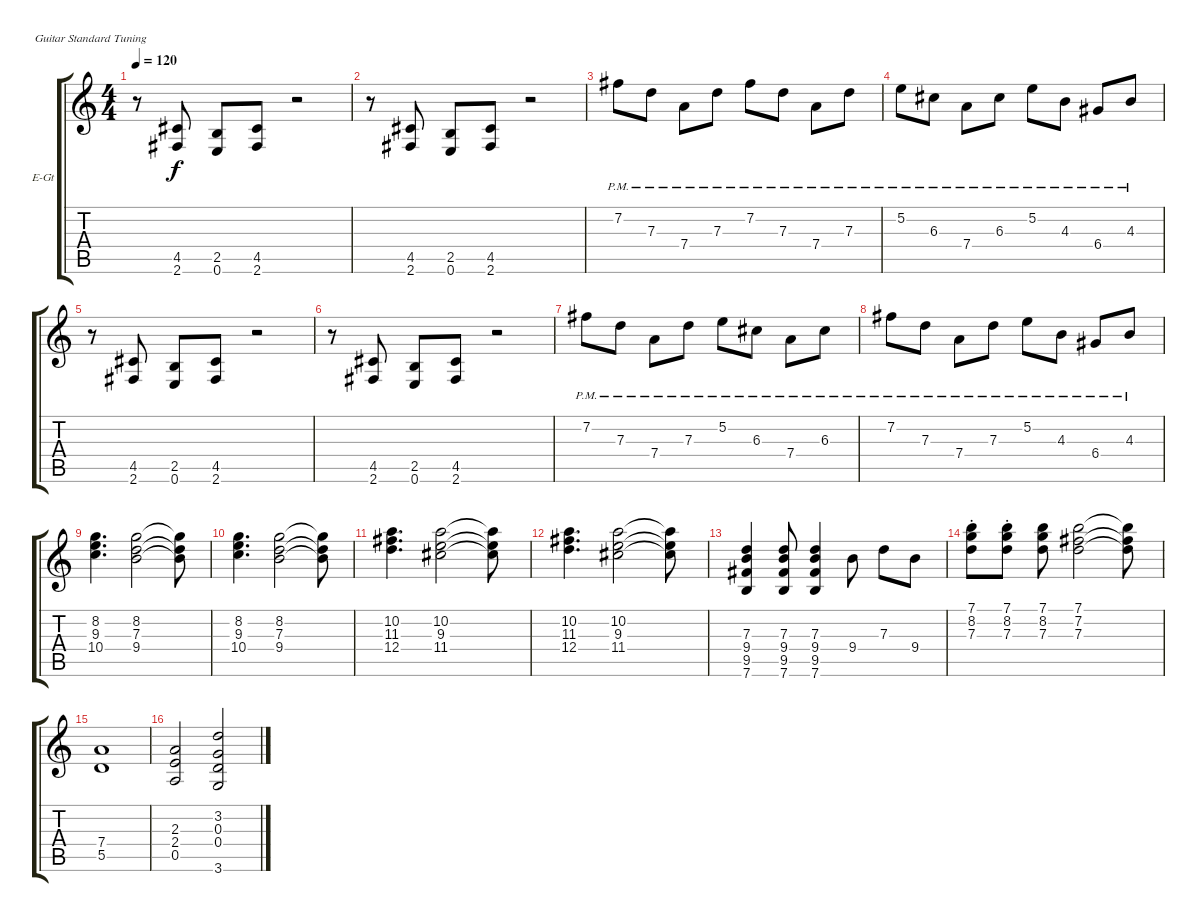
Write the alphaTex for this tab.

\defaultSystemsLayout 4
\bracketExtendMode groupsimilarinstruments
\firstSystemTrackNameOrientation horizontal
\otherSystemsTrackNameOrientation horizontal
\track ("Rhythm Guitar" "E-Gt") {instrument distortionguitar}
\staff {score tabs}
\tuning (E4 B3 G3 D3 A2 E2)
\ts (4 4)
\tempo 120
\clef g2
\ks c
r.8{dy f} (4.5 2.6).8 (2.5 0.6).8 (4.5 2.6).8 r.2 |
r.8 (4.5 2.6).8 (2.5 0.6).8 (4.5 2.6).8 r.2 |
7.2{pm}.8 7.3{pm}.8 7.4{pm}.8 7.3{pm}.8 7.2{pm}.8 7.3{pm}.8 7.4{pm}.8 7.3{pm}.8 |
5.2{pm}.8 6.3{pm}.8 7.4{pm}.8 6.3{pm}.8 5.2{pm}.8 4.3{pm}.8 6.4{pm}.8 4.3{pm}.8 |
r.8 (4.5 2.6).8 (2.5 0.6).8 (4.5 2.6).8 r.2 |
r.8 (4.5 2.6).8 (2.5 0.6).8 (4.5 2.6).8 r.2 |
7.2{pm}.8 7.3{pm}.8 7.4{pm}.8 7.3{pm}.8 5.2{pm}.8 6.3{pm}.8 7.4{pm}.8 6.3{pm}.8 |
7.2{pm}.8 7.3{pm}.8 7.4{pm}.8 7.3{pm}.8 5.2{pm}.8 4.3{pm}.8 6.4{pm}.8 4.3{pm}.8 |
(9.3 10.4 8.2).4{d} (7.3 9.4 8.2).2 (7.3{t} 9.4{t} 8.2{t}).8 |
(9.3 10.4 8.2).4{d} (7.3 9.4 8.2).2 (7.3{t} 9.4{t} 8.2{t}).8 |
(11.3 12.4 10.2).4{d} (9.3 11.4 10.2).2 (9.3{t} 11.4{t} 10.2{t}).8 |
(11.3 12.4 10.2).4{d} (9.3 11.4 10.2).2 (9.3{t} 11.4{t} 10.2{t}).8 |
(7.3 9.4 9.5 7.6).4 (7.6 9.5 9.4 7.3).8 (7.3 9.4 9.5 7.6).4 9.4.8 7.3.8 9.4.8 |
(7.1{st} 8.2{st} 7.3{st}).8 (7.1{st} 8.2{st} 7.3{st}).8 (7.1 8.2 7.3).8 (7.1 7.2 7.3).2 (7.1{t} 7.2{t} 7.3{t}).8 |
(7.4 5.5).1 |
(2.4 0.5 2.3).2 (3.6 0.4 0.3 3.2).2
